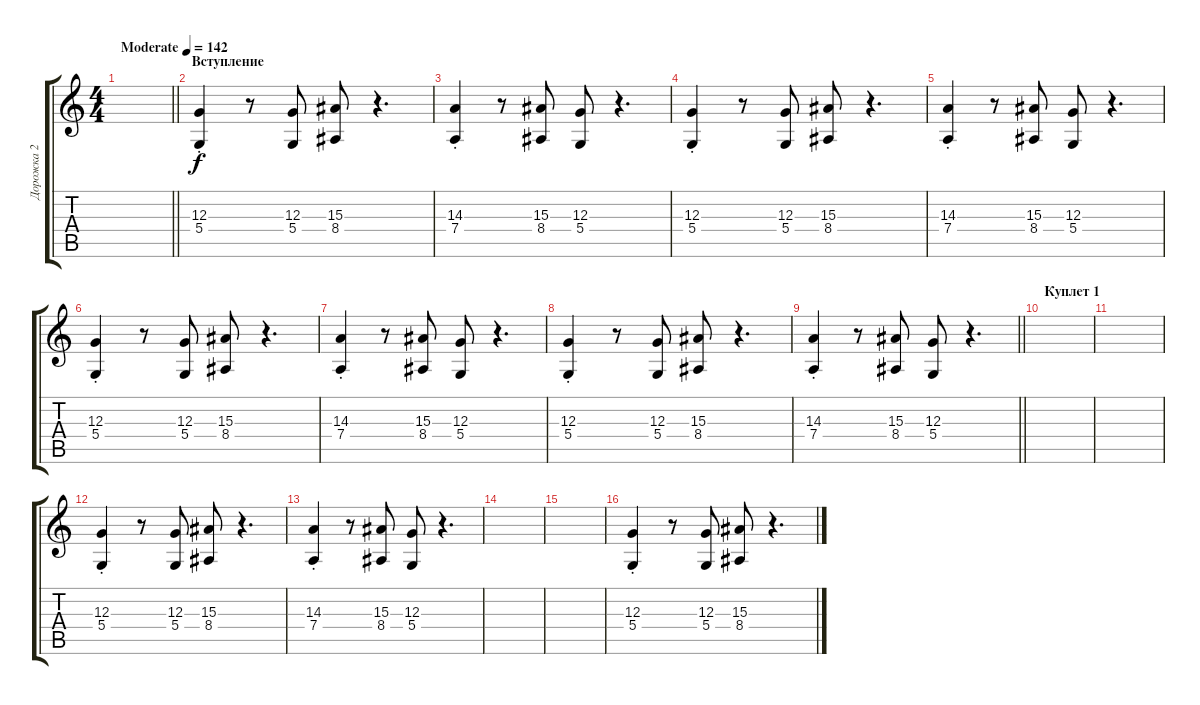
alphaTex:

\track ("Дорожка 2" "Дорожка 2") {instrument stringensemble1}
\staff {score tabs}
\tuning (E4 B3 G3 D3 A2 E2) {hide}
\ts (4 4)
\tempo (142 "Moderate")
\clef g2
\barLineRight lightlight
\ks c
|
\section ("" "Вступление")
(12.3{st} 5.4{st}).4 r.8 (12.3 5.4).8 (15.3 8.4).8 r.4{d} |
(14.3{st} 7.4{st}).4 r.8 (15.3 8.4).8 (12.3 5.4).8 r.4{d} |
(12.3{st} 5.4{st}).4 r.8 (12.3 5.4).8 (15.3 8.4).8 r.4{d} |
(14.3{st} 7.4{st}).4 r.8 (15.3 8.4).8 (12.3 5.4).8 r.4{d} |
(12.3{st} 5.4{st}).4 r.8 (12.3 5.4).8 (15.3 8.4).8 r.4{d} |
(14.3{st} 7.4{st}).4 r.8 (15.3 8.4).8 (12.3 5.4).8 r.4{d} |
(12.3{st} 5.4{st}).4 r.8 (12.3 5.4).8 (15.3 8.4).8 r.4{d} |
\barLineRight lightlight
(14.3{st} 7.4{st}).4 r.8 (15.3 8.4).8 (12.3 5.4).8 r.4{d} |
\section ("" "Куплет 1")
|
|
(12.3{st} 5.4{st}).4 r.8 (12.3 5.4).8 (15.3 8.4).8 r.4{d} |
(14.3{st} 7.4{st}).4 r.8 (15.3 8.4).8 (12.3 5.4).8 r.4{d} |
|
|
(12.3{st} 5.4{st}).4 r.8 (12.3 5.4).8 (15.3 8.4).8 r.4{d}
